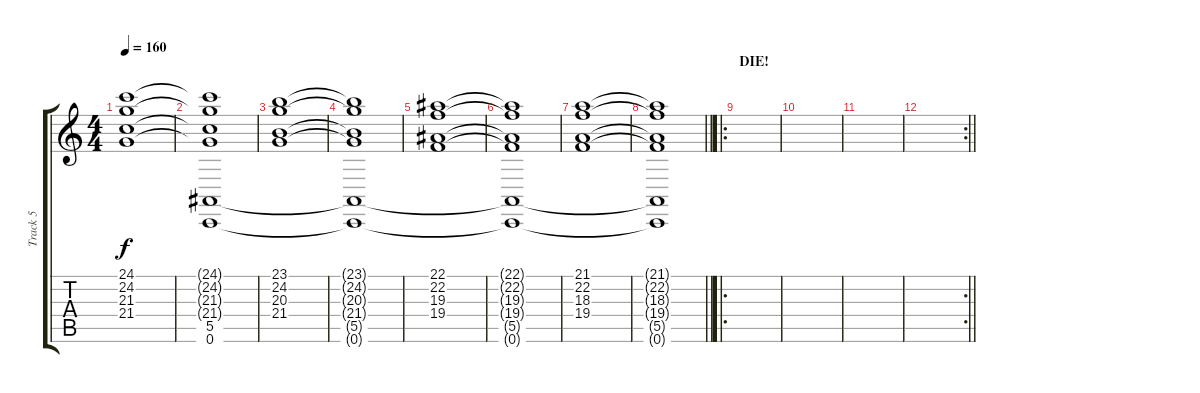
\track ("Track 5" "Track 5") {instrument stringensemble1}
\staff {score tabs}
\tuning (C4 G3 Eb3 Bb2 F2 C2) {hide}
\ts (4 4)
\tempo 160
\clef g2
\ks c
(24.1 24.2 21.3 21.4).1{dy f} |
(24.1{t} 24.2{t} 21.3{t} 21.4{t} 5.5{t} 0.6{t}).1 |
(23.1 24.2 20.3 21.4).1 |
(23.1{t} 24.2{t} 20.3{t} 21.4{t} 5.5{t} 0.6{t}).1 |
(22.1 22.2 19.3 19.4).1 |
(22.1{t} 22.2{t} 19.3{t} 19.4{t} 5.5{t} 0.6{t}).1 |
(21.1 22.2 18.3 19.4).1 |
\barLineRight lightlight
(21.1{t} 22.2{t} 18.3{t} 19.4{t} 5.5{t} 0.6{t}).1 |
\ro
\section ("" "DIE!")
|
|
|
\rc 2
\barLineRight lightlight
